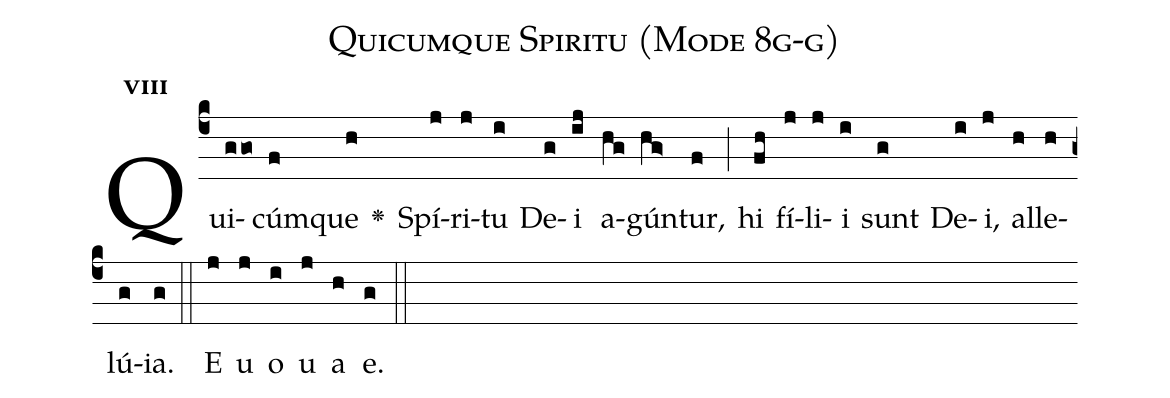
name:Quicumque Spiritu (Mode 8g-g);
office-part:Antiphona;
mode:8;
%%
initial-style: 1;
name: Quicumque Spiritu
book: Antiphonae & Responsoria/Tomus II, p. 266;
occasion: Dominica Pentecostes;
office-part: Sexta Ant 1;
user-notes: ;
commentary: ;
annotation: 8g;
centering-scheme: english;
fontsize: 12;
font: OFLSortsMillGoudy;
height: 11;
width: 4.5;
%%
(c4)Qui(ggo)cúm(f)que(h) <v>\greheightstar</v>() Spí(j)ri(j)tu(i) De(g)i(ij) a(hg)gún(hg>)tur,(f) (;) hi(fh) fí(j)li(j)i(i) sunt(g) De(i)i,(j) al(h)le(h)lú(g)ia.(g) (::)
E(j) u(j) o(i) u(j) a(h) e.(g) (::)
